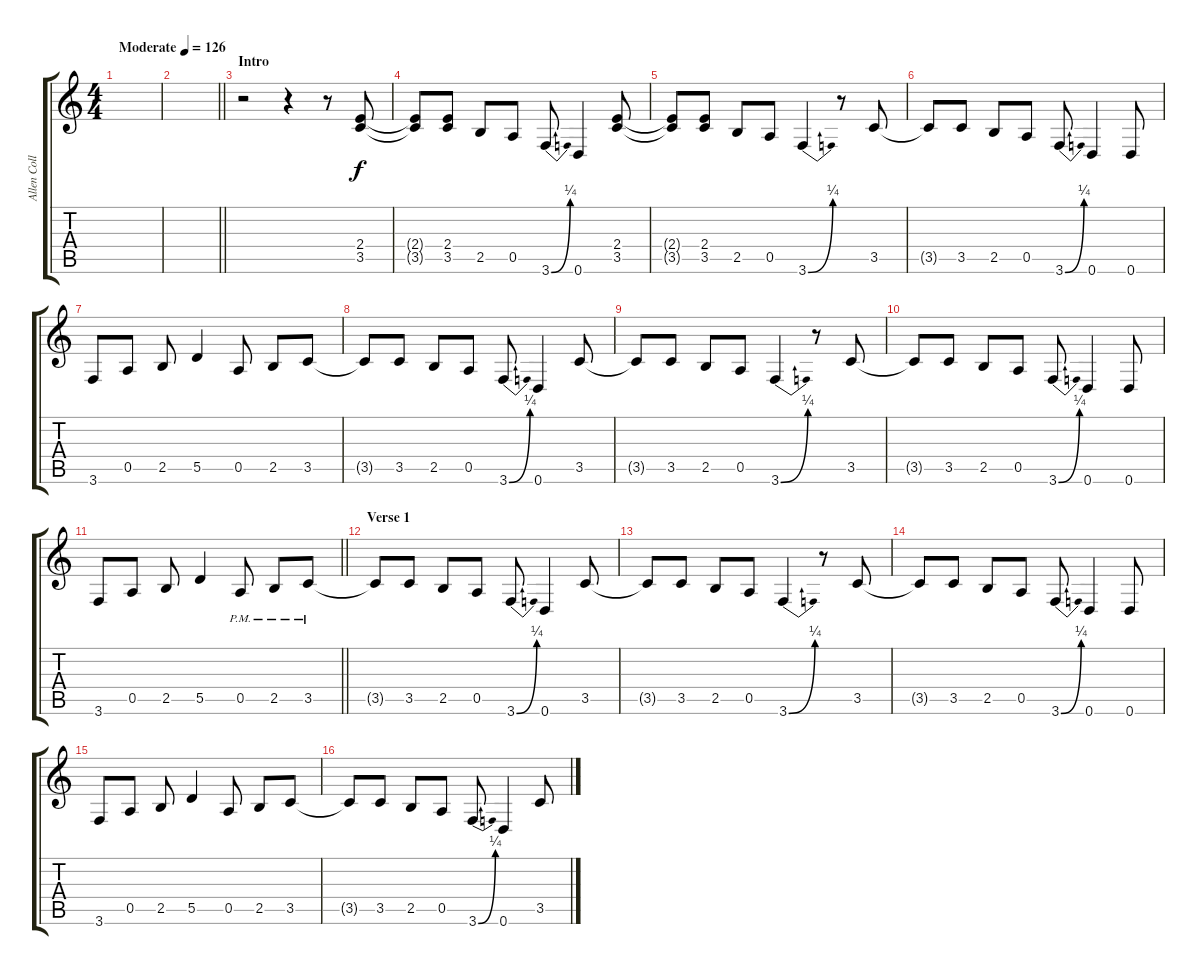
\track ("Allen Collins - Rhythm Guitar" "Allen Coll") {instrument distortionguitar}
\staff {score tabs}
\tuning (E4 B3 G3 D3 A2 D2) {hide}
\ts (4 4)
\tempo (126 "Moderate")
\clef g2
\ks c
|
\barLineRight lightlight
|
\section ("" "Intro")
r.2 r.4 r.8 (2.4 3.5).8 |
(2.4{t} 3.5{t}).8 (2.4 3.5).8 2.5.8 0.5.8 3.6{be (bend 0 0 60 1)}.8 0.6.4 (2.4 3.5).8 |
(2.4{t} 3.5{t}).8 (2.4 3.5).8 2.5.8 0.5.8 3.6{be (bend 0 0 60 1)}.4 r.8 3.5.8 |
3.5{t}.8 3.5.8 2.5.8 0.5.8 3.6{be (bend 0 0 60 1)}.8 0.6.4 0.6.8 |
3.6.8 0.5.8 2.5.8 5.5.4 0.5.8 2.5.8 3.5.8 |
3.5{t}.8 3.5.8 2.5.8 0.5.8 3.6{be (bend 0 0 60 1)}.8 0.6.4 3.5.8 |
3.5{t}.8 3.5.8 2.5.8 0.5.8 3.6{be (bend 0 0 60 1)}.4 r.8 3.5.8 |
3.5{t}.8 3.5.8 2.5.8 0.5.8 3.6{be (bend 0 0 60 1)}.8 0.6.4 0.6.8 |
\barLineRight lightlight
3.6.8 0.5.8 2.5.8 5.5.4 0.5{pm}.8 2.5{pm}.8 3.5{pm}.8 |
\section ("" "Verse 1")
3.5{t}.8 3.5.8 2.5.8 0.5.8 3.6{be (bend 0 0 60 1)}.8 0.6.4 3.5.8 |
3.5{t}.8 3.5.8 2.5.8 0.5.8 3.6{be (bend 0 0 60 1)}.4 r.8 3.5.8 |
3.5{t}.8 3.5.8 2.5.8 0.5.8 3.6{be (bend 0 0 60 1)}.8 0.6.4 0.6.8 |
3.6.8 0.5.8 2.5.8 5.5.4 0.5.8 2.5.8 3.5.8 |
3.5{t}.8 3.5.8 2.5.8 0.5.8 3.6{be (bend 0 0 60 1)}.8 0.6.4 3.5.8
